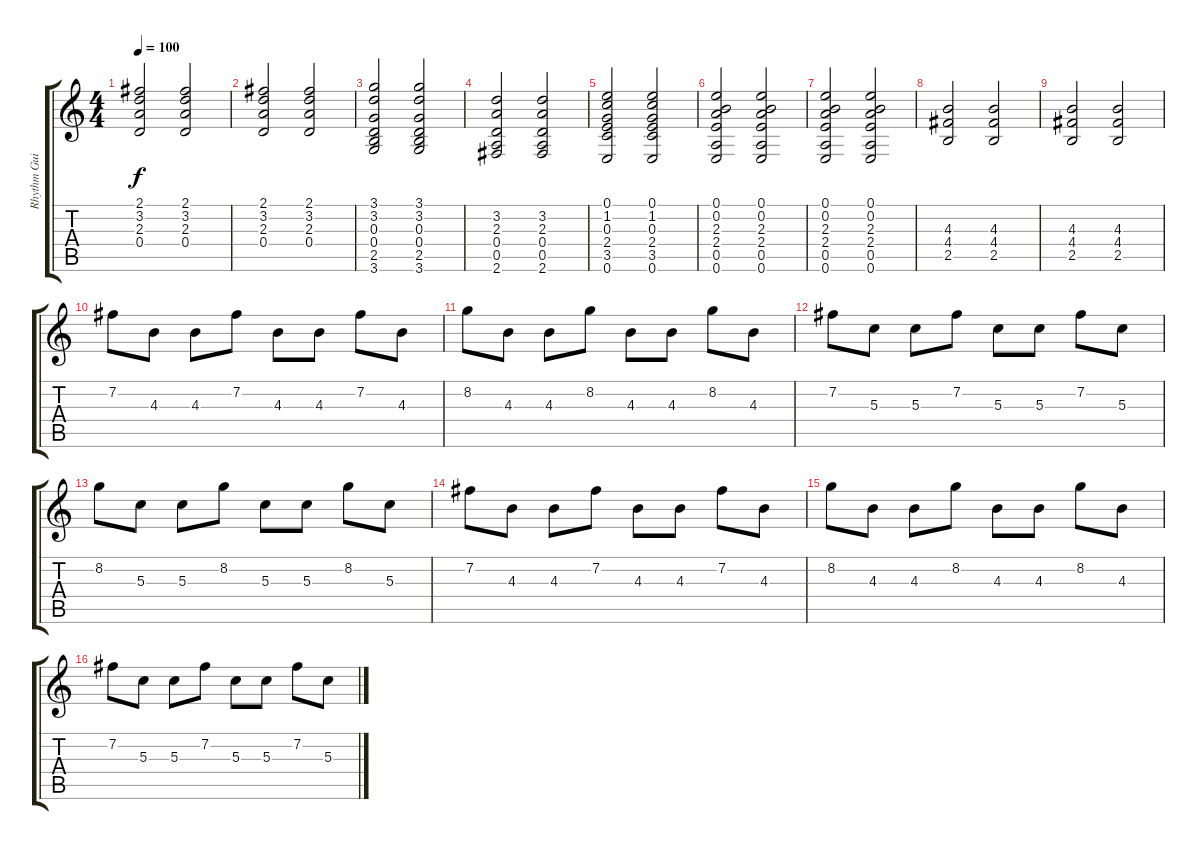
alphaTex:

\track ("Rhythm Guitar (Tenkula)" "Rhythm Gui") {instrument distortionguitar}
\staff {score tabs}
\tuning (E4 B3 G3 D3 A2 E2) {hide}
\ts (4 4)
\tempo 100
\clef g2
\ks c
(2.1 3.2 2.3 0.4).2{dy f} (2.1 3.2 2.3 0.4).2 |
(2.1 3.2 2.3 0.4).2 (2.1 3.2 2.3 0.4).2 |
(3.1 3.2 0.3 0.4 2.5 3.6).2 (3.1 3.2 0.3 0.4 2.5 3.6).2 |
(3.2 2.3 0.4 0.5 2.6).2 (3.2 2.3 0.4 0.5 2.6).2 |
(0.1 1.2 0.3 2.4 3.5 0.6).2 (0.1 1.2 0.3 2.4 3.5 0.6).2 |
(0.1 0.2 2.3 2.4 0.5 0.6).2 (0.1 0.2 2.3 2.4 0.5 0.6).2 |
(0.1 0.2 2.3 2.4 0.5 0.6).2 (0.1 0.2 2.3 2.4 0.5 0.6).2 |
(4.3 4.4 2.5).2 (4.3 4.4 2.5).2 |
(4.3 4.4 2.5).2 (4.3 4.4 2.5).2 |
7.2.8 4.3.8 4.3.8 7.2.8 4.3.8 4.3.8 7.2.8 4.3.8 |
8.2.8 4.3.8 4.3.8 8.2.8 4.3.8 4.3.8 8.2.8 4.3.8 |
7.2.8 5.3.8 5.3.8 7.2.8 5.3.8 5.3.8 7.2.8 5.3.8 |
8.2.8 5.3.8 5.3.8 8.2.8 5.3.8 5.3.8 8.2.8 5.3.8 |
7.2.8 4.3.8 4.3.8 7.2.8 4.3.8 4.3.8 7.2.8 4.3.8 |
8.2.8 4.3.8 4.3.8 8.2.8 4.3.8 4.3.8 8.2.8 4.3.8 |
7.2.8 5.3.8 5.3.8 7.2.8 5.3.8 5.3.8 7.2.8 5.3.8
